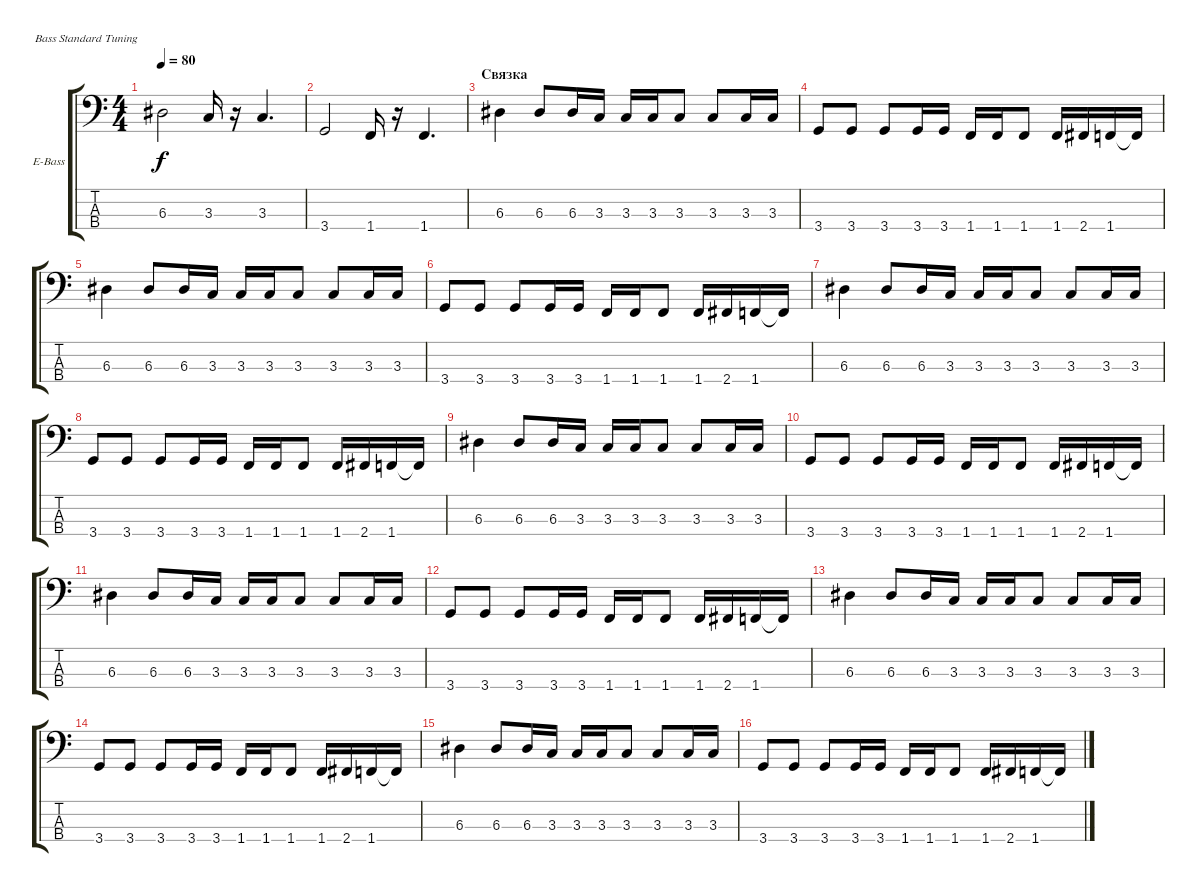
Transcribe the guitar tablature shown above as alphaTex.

\defaultSystemsLayout 4
\bracketExtendMode groupsimilarinstruments
\firstSystemTrackNameOrientation horizontal
\otherSystemsTrackNameOrientation horizontal
\track ("Electric Bass" "E-Bass") {instrument electricbassfinger}
\staff {score tabs}
\tuning (G2 D2 A1 E1)
\ts (4 4)
\tempo 80
\clef f4
\scale
0.333333
\ks c
6.3.2{dy f} 3.3.16 r.16 3.3.4{d} |
\scale
0.333333 3.4.2 1.4.16 r.16 1.4.4{d} |
\section ("" "Связка")
\scale
0.333333 6.3.4 6.3.8 6.3.16 3.3.16 3.3.16 3.3.16 3.3.8 3.3.8 3.3.16 3.3.16 |
\scale
0.333333 3.4.8 3.4.8 3.4.8 3.4.16 3.4.16 1.4.16 1.4.16 1.4.8 1.4.16 2.4.16 1.4.16 1.4{t}.16 |
\scale
0.333333 6.3.4 6.3.8 6.3.16 3.3.16 3.3.16 3.3.16 3.3.8 3.3.8 3.3.16 3.3.16 |
\scale
0.333333 3.4.8 3.4.8 3.4.8 3.4.16 3.4.16 1.4.16 1.4.16 1.4.8 1.4.16 2.4.16 1.4.16 1.4{t}.16 |
\scale
0.333333 6.3.4 6.3.8 6.3.16 3.3.16 3.3.16 3.3.16 3.3.8 3.3.8 3.3.16 3.3.16 |
\scale
0.333333 3.4.8 3.4.8 3.4.8 3.4.16 3.4.16 1.4.16 1.4.16 1.4.8 1.4.16 2.4.16 1.4.16 1.4{t}.16 |
\scale
0.333333 6.3.4 6.3.8 6.3.16 3.3.16 3.3.16 3.3.16 3.3.8 3.3.8 3.3.16 3.3.16 |
\scale
0.333333 3.4.8 3.4.8 3.4.8 3.4.16 3.4.16 1.4.16 1.4.16 1.4.8 1.4.16 2.4.16 1.4.16 1.4{t}.16 |
\scale
0.333333 6.3.4 6.3.8 6.3.16 3.3.16 3.3.16 3.3.16 3.3.8 3.3.8 3.3.16 3.3.16 |
\scale
0.333333 3.4.8 3.4.8 3.4.8 3.4.16 3.4.16 1.4.16 1.4.16 1.4.8 1.4.16 2.4.16 1.4.16 1.4{t}.16 |
\scale
0.333333 6.3.4 6.3.8 6.3.16 3.3.16 3.3.16 3.3.16 3.3.8 3.3.8 3.3.16 3.3.16 |
\scale
0.333333 3.4.8 3.4.8 3.4.8 3.4.16 3.4.16 1.4.16 1.4.16 1.4.8 1.4.16 2.4.16 1.4.16 1.4{t}.16 |
\scale
0.333333 6.3.4 6.3.8 6.3.16 3.3.16 3.3.16 3.3.16 3.3.8 3.3.8 3.3.16 3.3.16 |
\scale
0.333333 3.4.8 3.4.8 3.4.8 3.4.16 3.4.16 1.4.16 1.4.16 1.4.8 1.4.16 2.4.16 1.4.16 1.4{t}.16
